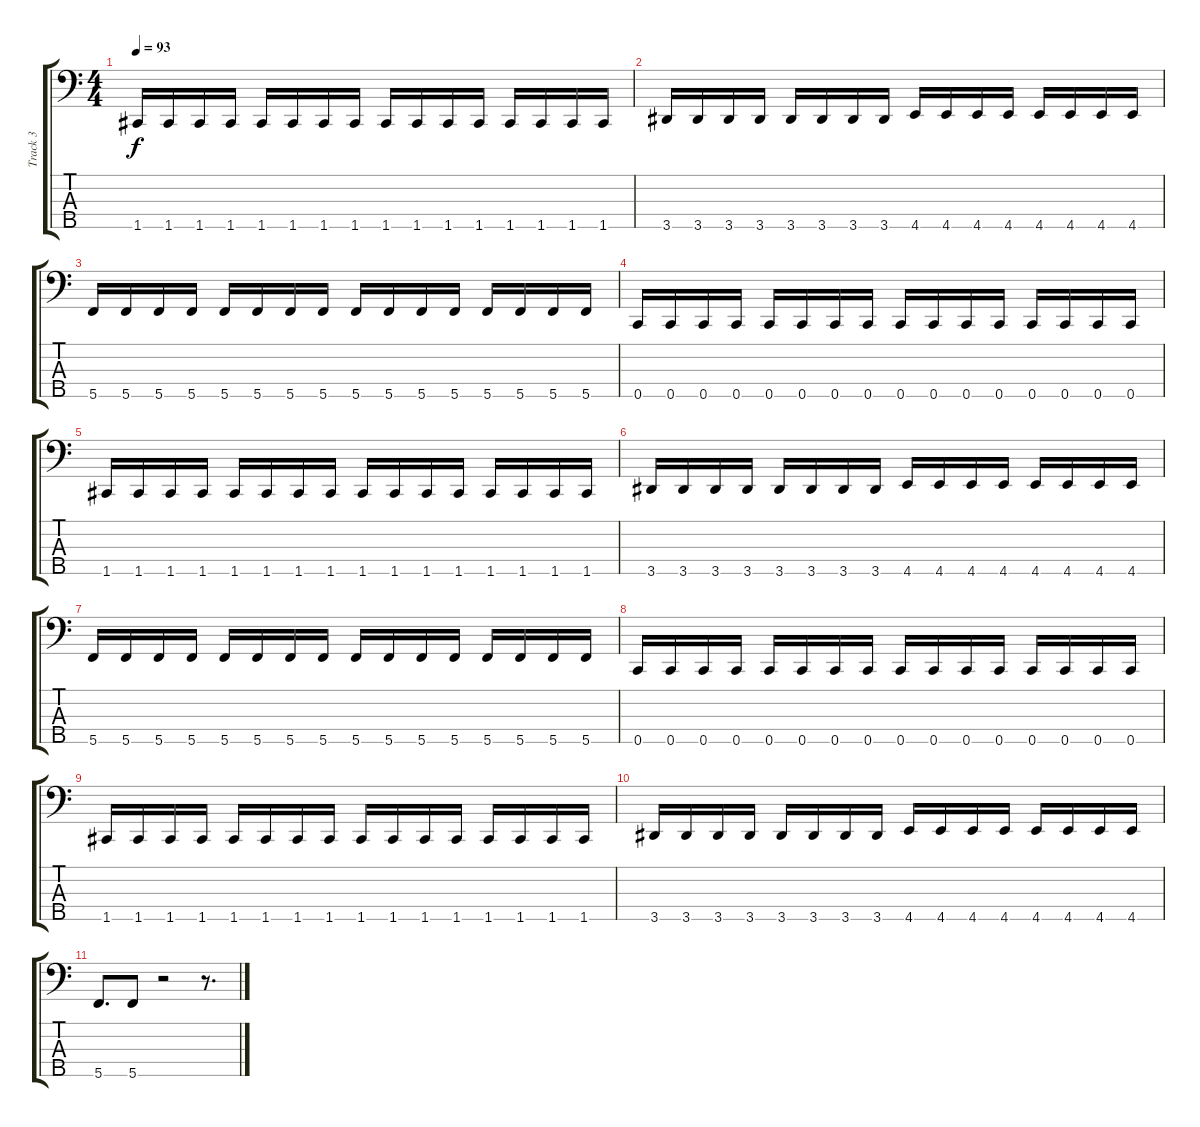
\track ("Track 3" "Track 3") {instrument electricbassfinger}
\staff {score tabs}
\tuning (A2 F2 C2 G1 C1) {hide}
\ts (4 4)
\tempo 93
\clef f4
\ks c
1.5.16{dy f} 1.5.16 1.5.16 1.5.16 1.5.16 1.5.16 1.5.16 1.5.16 1.5.16 1.5.16 1.5.16 1.5.16 1.5.16 1.5.16 1.5.16 1.5.16 |
3.5.16 3.5.16 3.5.16 3.5.16 3.5.16 3.5.16 3.5.16 3.5.16 4.5.16 4.5.16 4.5.16 4.5.16 4.5.16 4.5.16 4.5.16 4.5.16 |
5.5.16 5.5.16 5.5.16 5.5.16 5.5.16 5.5.16 5.5.16 5.5.16 5.5.16 5.5.16 5.5.16 5.5.16 5.5.16 5.5.16 5.5.16 5.5.16 |
0.5.16 0.5.16 0.5.16 0.5.16 0.5.16 0.5.16 0.5.16 0.5.16 0.5.16 0.5.16 0.5.16 0.5.16 0.5.16 0.5.16 0.5.16 0.5.16 |
1.5.16 1.5.16 1.5.16 1.5.16 1.5.16 1.5.16 1.5.16 1.5.16 1.5.16 1.5.16 1.5.16 1.5.16 1.5.16 1.5.16 1.5.16 1.5.16 |
3.5.16 3.5.16 3.5.16 3.5.16 3.5.16 3.5.16 3.5.16 3.5.16 4.5.16 4.5.16 4.5.16 4.5.16 4.5.16 4.5.16 4.5.16 4.5.16 |
5.5.16 5.5.16 5.5.16 5.5.16 5.5.16 5.5.16 5.5.16 5.5.16 5.5.16 5.5.16 5.5.16 5.5.16 5.5.16 5.5.16 5.5.16 5.5.16 |
0.5.16 0.5.16 0.5.16 0.5.16 0.5.16 0.5.16 0.5.16 0.5.16 0.5.16 0.5.16 0.5.16 0.5.16 0.5.16 0.5.16 0.5.16 0.5.16 |
1.5.16 1.5.16 1.5.16 1.5.16 1.5.16 1.5.16 1.5.16 1.5.16 1.5.16 1.5.16 1.5.16 1.5.16 1.5.16 1.5.16 1.5.16 1.5.16 |
3.5.16 3.5.16 3.5.16 3.5.16 3.5.16 3.5.16 3.5.16 3.5.16 4.5.16 4.5.16 4.5.16 4.5.16 4.5.16 4.5.16 4.5.16 4.5.16 |
5.5.8{d} 5.5.8 r.2 r.8{d}
